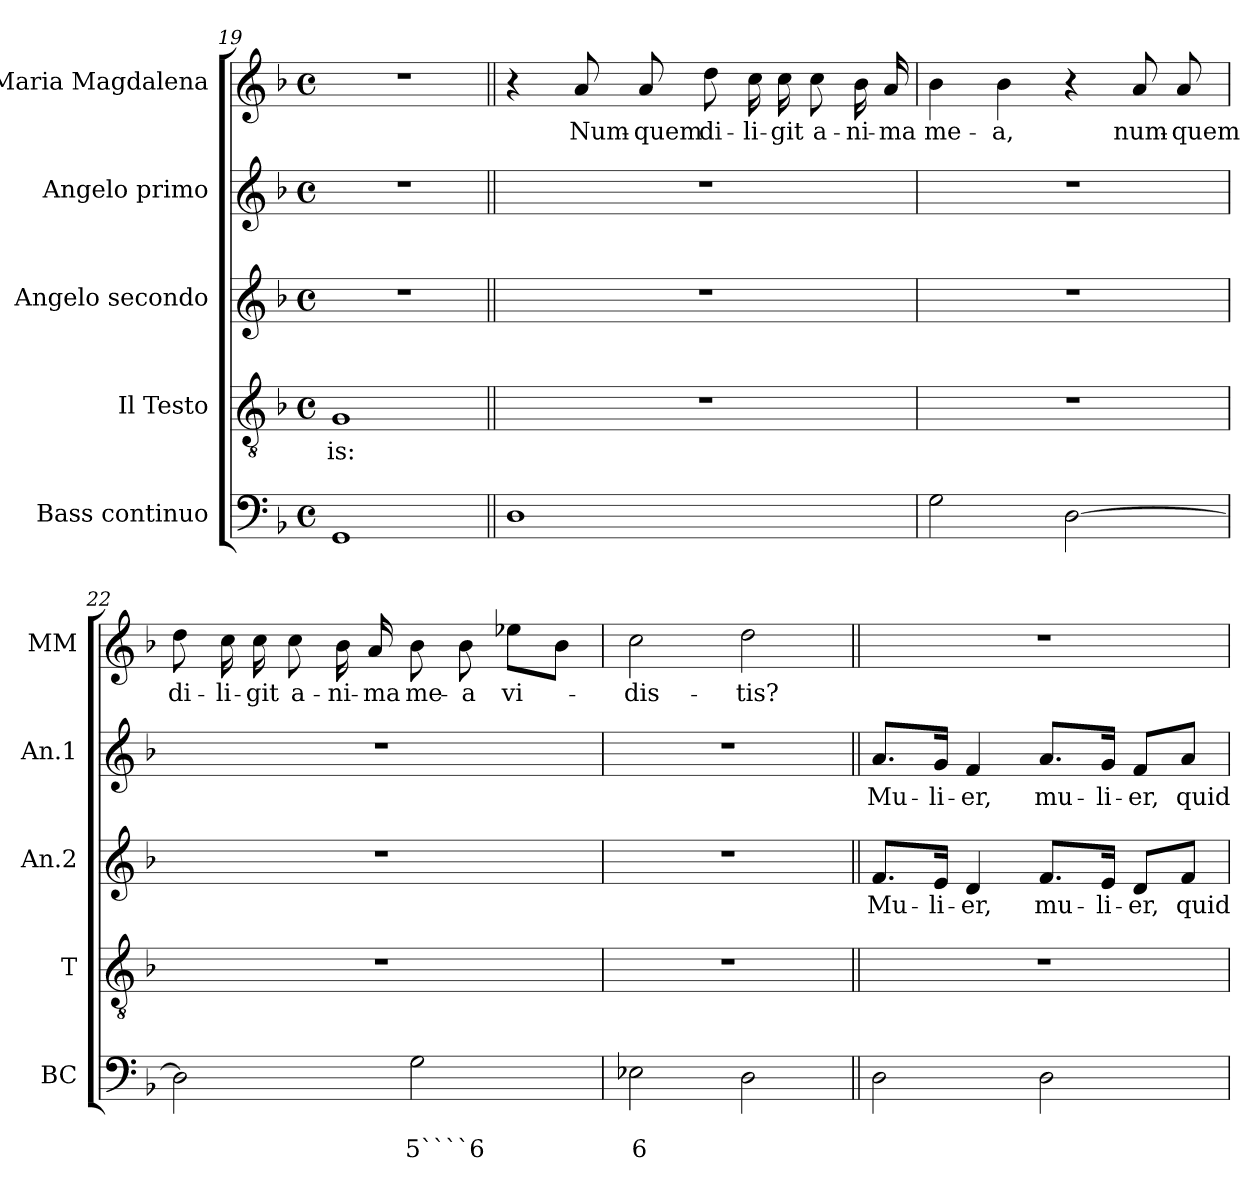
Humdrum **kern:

**kern	**text	**text	**kern	**text	**kern	**text	**kern	**text	**kern	**text
*part5	*part5	*part5	*part4	*part4	*part3	*part3	*part2	*part2	*part1	*part1
*staff5	*staff5	*staff5	*staff4	*staff4	*staff3	*staff3	*staff2	*staff2	*staff1	*staff1
*I"Bass continuo	*	*	*I"Il Testo	*	*I"Angelo  secondo	*	*I"Angelo  primo	*	*I"Maria  Magdalena	*
*I'BC	*	*	*I'T	*	*I'An.2	*	*I'An.1	*	*I'MM	*
*clefF4	*	*	*clefGv2	*	*clefG2	*	*clefG2	*	*clefG2	*
*k[b-]	*	*	*k[b-]	*	*k[b-]	*	*k[b-]	*	*k[b-]	*
*F:	*	*	*F:	*	*F:	*	*F:	*	*F:	*
*M4/4	*	*	*M4/4	*	*M4/4	*	*M4/4	*	*M4/4	*
*met(c)	*	*	*met(c)	*	*met(c)	*	*met(c)	*	*met(c)	*
=19	=19	=19	=19	=19	=19	=19	=19	=19	=19	=19
!	!	!	!	!LO:LY:b	!	!	!	!	!	!
1GG	.	.	1G	-is:	1r	.	1r	.	1r	.
!!LO:LB:g=z
=20||	=20||	=20||	=20||	=20||	=20||	=20||	=20||	=20||	=20||	=20||
1D	.	.	1r	.	1r	.	1r	.	4r	.
!	!	!	!	!	!	!	!	!	!	!LO:LY:b
.	.	.	.	.	.	.	.	.	8a/	Num-
!	!	!	!	!	!	!	!	!	!	!LO:LY:b
.	.	.	.	.	.	.	.	.	8a/	-quem
!	!	!	!	!	!	!	!	!	!	!LO:LY:b
.	.	.	.	.	.	.	.	.	8dd\	di-
!	!	!	!	!	!	!	!	!	!	!LO:LY:b
.	.	.	.	.	.	.	.	.	16cc\	-li-
!	!	!	!	!	!	!	!	!	!	!LO:LY:b
.	.	.	.	.	.	.	.	.	16cc\	-git
!	!	!	!	!	!	!	!	!	!	!LO:LY:b
.	.	.	.	.	.	.	.	.	8cc\	a-
!	!	!	!	!	!	!	!	!	!	!LO:LY:b
.	.	.	.	.	.	.	.	.	16b-\	-ni-
!	!	!	!	!	!	!	!	!	!	!LO:LY:b
.	.	.	.	.	.	.	.	.	16a/	-ma
=21	=21	=21	=21	=21	=21	=21	=21	=21	=21	=21
!	!	!	!	!	!	!	!	!	!	!LO:LY:b
2G\	.	.	1r	.	1r	.	1r	.	4b-\	me-
!	!	!	!	!	!	!	!	!	!	!LO:LY:b
.	.	.	.	.	.	.	.	.	4b-\	-a,
[2D\	.	.	.	.	.	.	.	.	4r	.
!	!	!	!	!	!	!	!	!	!	!LO:LY:b
.	.	.	.	.	.	.	.	.	8a/	num-
!	!	!	!	!	!	!	!	!	!	!LO:LY:b
.	.	.	.	.	.	.	.	.	8a/	-quem
=22	=22	=22	=22	=22	=22	=22	=22	=22	=22	=22
!	!	!	!	!	!	!	!	!	!	!LO:LY:b
2D\]	.	.	1r	.	1r	.	1r	.	8dd\	di-
!	!	!	!	!	!	!	!	!	!	!LO:LY:b
.	.	.	.	.	.	.	.	.	16cc\	-li-
!	!	!	!	!	!	!	!	!	!	!LO:LY:b
.	.	.	.	.	.	.	.	.	16cc\	-git
!	!	!	!	!	!	!	!	!	!	!LO:LY:b
.	.	.	.	.	.	.	.	.	8cc\	a-
!	!	!	!	!	!	!	!	!	!	!LO:LY:b
.	.	.	.	.	.	.	.	.	16b-\	-ni-
!	!	!	!	!	!	!	!	!	!	!LO:LY:b
.	.	.	.	.	.	.	.	.	16a/	-ma
!	!	!LO:LY:b	!	!	!	!	!	!	!	!
!	!	!	!	!	!	!	!	!	!	!LO:LY:b
2G\	.	5````6	.	.	.	.	.	.	8b-\	me-
!	!	!	!	!	!	!	!	!	!	!LO:LY:b
.	.	.	.	.	.	.	.	.	8b-\	-a
!	!	!	!	!	!	!	!	!	!	!LO:LY:b
.	.	.	.	.	.	.	.	.	8ee-X\L	vi-
.	.	.	.	.	.	.	.	.	8b-\J	.
=23	=23	=23	=23	=23	=23	=23	=23	=23	=23	=23
!	!	!LO:LY:b	!	!	!	!	!	!	!	!
!	!	!	!	!	!	!	!	!	!	!LO:LY:b
2E-X\	.	6	1r	.	1r	.	1r	.	2cc\	-dis-
!	!	!	!	!	!	!	!	!	!	!LO:LY:b
2D\	.	.	.	.	.	.	.	.	2dd\	-tis?
!!LO:LB:g=z
=24||	=24||	=24||	=24||	=24||	=24||	=24||	=24||	=24||	=24||	=24||
!	!	!	!	!	!	!LO:LY:b	!	!	!	!
!	!	!	!	!	!	!	!	!LO:LY:b	!	!
2D\	.	.	1r	.	8.f/L	Mu-	8.a/L	Mu-	1r	.
!	!	!	!	!	!	!LO:LY:b	!	!	!	!
!	!	!	!	!	!	!	!	!LO:LY:b	!	!
.	.	.	.	.	16e/Jk	-li-	16g/Jk	-li-	.	.
!	!	!	!	!	!	!LO:LY:b	!	!	!	!
!	!	!	!	!	!	!	!	!LO:LY:b	!	!
.	.	.	.	.	4d/	-er,	4f/	-er,	.	.
!	!	!	!	!	!	!LO:LY:b	!	!	!	!
!	!	!	!	!	!	!	!	!LO:LY:b	!	!
2D\	.	.	.	.	8.f/L	mu-	8.a/L	mu-	.	.
!	!	!	!	!	!	!LO:LY:b	!	!	!	!
!	!	!	!	!	!	!	!	!LO:LY:b	!	!
.	.	.	.	.	16e/Jk	-li-	16g/Jk	-li-	.	.
!	!	!	!	!	!	!LO:LY:b	!	!	!	!
!	!	!	!	!	!	!	!	!LO:LY:b	!	!
.	.	.	.	.	8d/L	-er,	8f/L	-er,	.	.
!	!	!	!	!	!	!LO:LY:b	!	!	!	!
!	!	!	!	!	!	!	!	!LO:LY:b	!	!
.	.	.	.	.	8f/J	quid	8a/J	quid	.	.
=	=	=	=	=	=	=	=	=	=	=
*-	*-	*-	*-	*-	*-	*-	*-	*-	*-	*-
